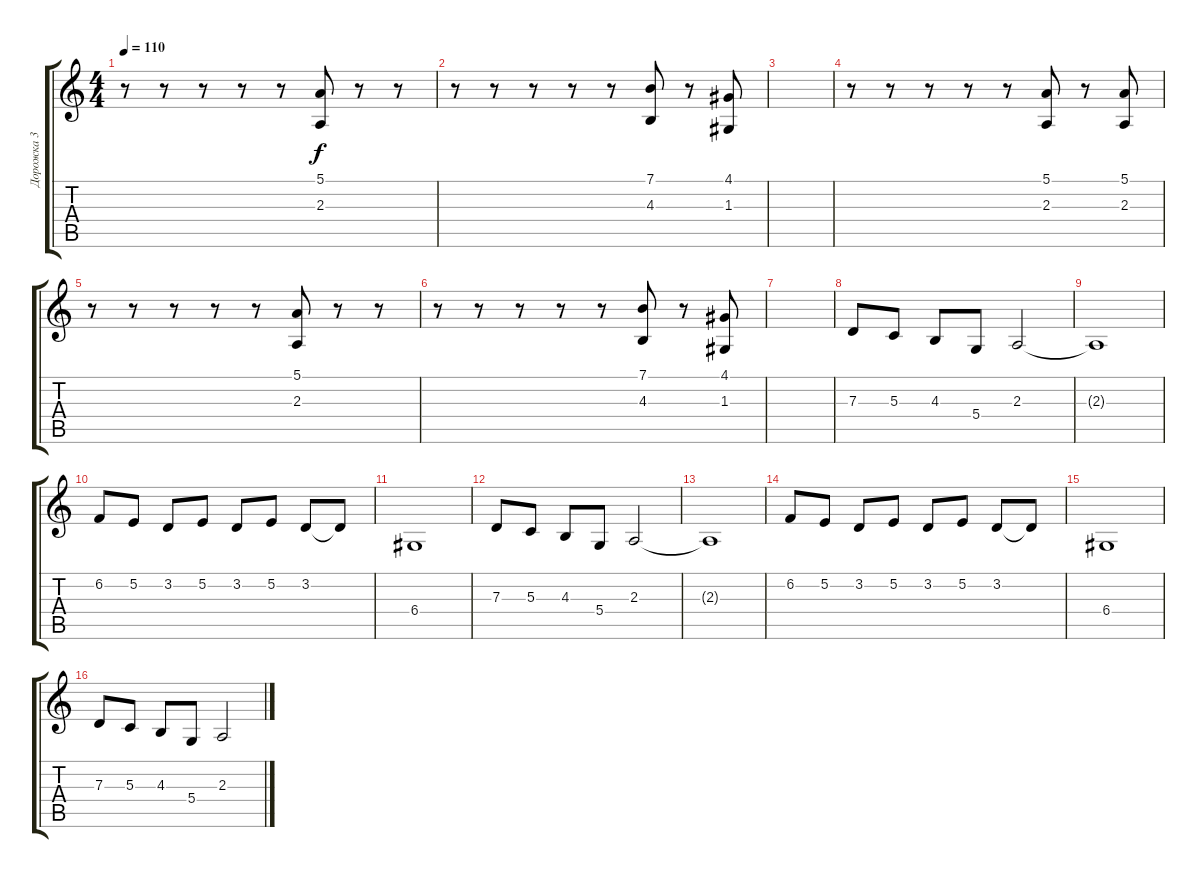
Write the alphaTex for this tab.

\track ("Дорожка 3" "Дорожка 3") {instrument viola}
\staff {score tabs}
\tuning (E4 B3 G3 D3 A2 E2) {hide}
\ts (4 4)
\tempo 110
\clef g2
\ks c
r.8{dy f} r.8 r.8 r.8 r.8 (5.1 2.3).8 r.8 r.8 |
r.8 r.8 r.8 r.8 r.8 (7.1 4.3).8 r.8 (4.1 1.3).8 |
|
r.8 r.8 r.8 r.8 r.8 (5.1 2.3).8 r.8 (5.1 2.3).8 |
r.8 r.8 r.8 r.8 r.8 (5.1 2.3).8 r.8 r.8 |
r.8 r.8 r.8 r.8 r.8 (7.1 4.3).8 r.8 (4.1 1.3).8 |
|
7.3.8 5.3.8 4.3.8 5.4.8 2.3.2 |
2.3{t}.1 |
6.2.8 5.2.8 3.2.8 5.2.8 3.2.8 5.2.8 3.2.8 3.2{t}.8 |
6.4.1 |
7.3.8 5.3.8 4.3.8 5.4.8 2.3.2 |
2.3{t}.1 |
6.2.8 5.2.8 3.2.8 5.2.8 3.2.8 5.2.8 3.2.8 3.2{t}.8 |
6.4.1 |
7.3.8 5.3.8 4.3.8 5.4.8 2.3.2
